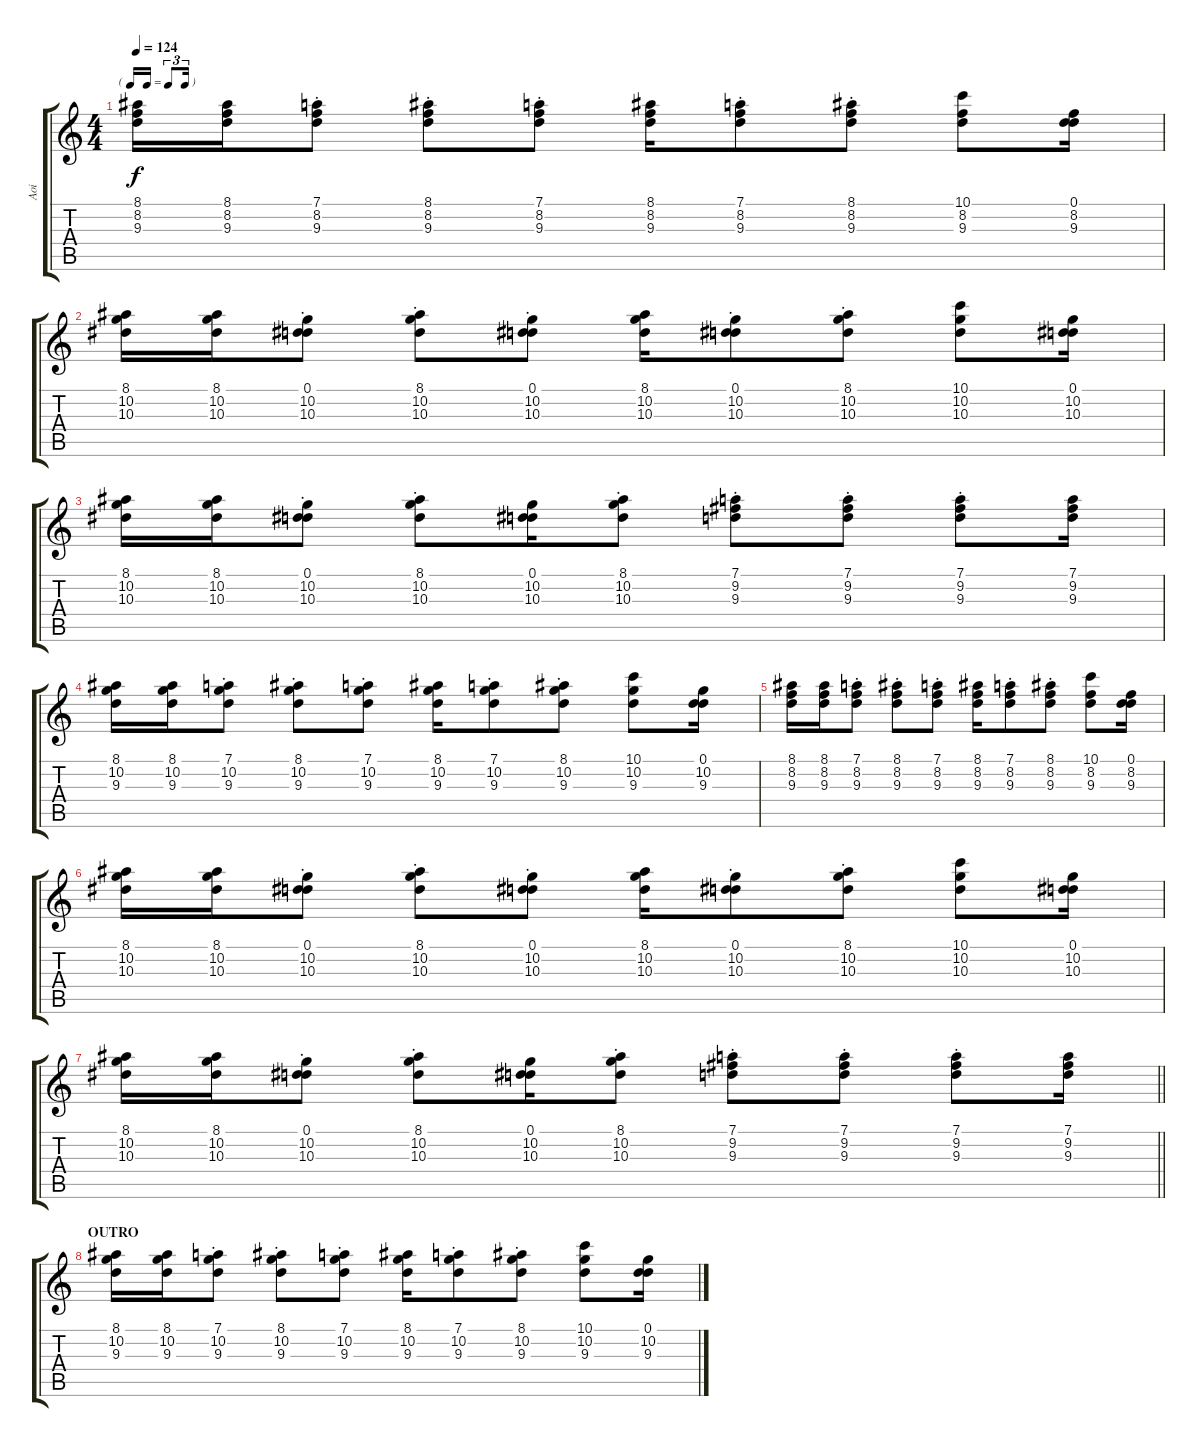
\track ("Aoi" "Aoi") {instrument overdrivenguitar}
\staff {score tabs}
\tuning (D4 A3 F3 C3 G2 D2) {hide}
\ts (4 4)
\tf triplet16th
\tempo 124
\clef g2
\ks c
(8.1 8.2 9.3).16{dy f} (8.1 8.2 9.3).16 (7.1{st} 8.2{st} 9.3{st}).8 (8.1{st} 8.2{st} 9.3{st}).8 (7.1{st} 8.2{st} 9.3{st}).8 (8.1 8.2 9.3).16 (7.1{st} 8.2{st} 9.3{st}).8 (8.1{st} 8.2{st} 9.3{st}).8 (10.1 8.2 9.3).8 (0.1 8.2 9.3).16 |
(8.1 10.2 10.3).16 (8.1 10.2 10.3).16 (0.1{st} 10.2{st} 10.3{st}).8 (8.1{st} 10.2{st} 10.3{st}).8 (0.1{st} 10.2{st} 10.3{st}).8 (8.1 10.2 10.3).16 (0.1{st} 10.2{st} 10.3{st}).8 (8.1{st} 10.2{st} 10.3{st}).8 (10.1 10.2 10.3).8 (0.1 10.2 10.3).16 |
(8.1 10.2 10.3).16 (8.1 10.2 10.3).16 (0.1{st} 10.2{st} 10.3{st}).8 (8.1{st} 10.2{st} 10.3{st}).8 (0.1 10.2 10.3).16 (8.1{st} 10.2{st} 10.3{st}).8 (7.1{st} 9.2{st} 9.3{st}).8 (7.1{st} 9.2{st} 9.3{st}).8 (7.1{st} 9.2{st} 9.3{st}).8 (7.1 9.2 9.3).16 |
(8.1 10.2 9.3).16 (8.1 10.2 9.3).16 (7.1{st} 10.2{st} 9.3{st}).8 (8.1{st} 10.2{st} 9.3{st}).8 (7.1{st} 10.2{st} 9.3{st}).8 (8.1 10.2 9.3).16 (7.1{st} 10.2{st} 9.3{st}).8 (8.1{st} 10.2{st} 9.3{st}).8 (10.1 10.2 9.3).8 (0.1 10.2 9.3).16 |
(8.1 8.2 9.3).16 (8.1 8.2 9.3).16 (7.1{st} 8.2{st} 9.3{st}).8 (8.1{st} 8.2{st} 9.3{st}).8 (7.1{st} 8.2{st} 9.3{st}).8 (8.1 8.2 9.3).16 (7.1{st} 8.2{st} 9.3{st}).8 (8.1{st} 8.2{st} 9.3{st}).8 (10.1 8.2 9.3).8 (0.1 8.2 9.3).16 |
(8.1 10.2 10.3).16 (8.1 10.2 10.3).16 (0.1{st} 10.2{st} 10.3{st}).8 (8.1{st} 10.2{st} 10.3{st}).8 (0.1{st} 10.2{st} 10.3{st}).8 (8.1 10.2 10.3).16 (0.1{st} 10.2{st} 10.3{st}).8 (8.1{st} 10.2{st} 10.3{st}).8 (10.1 10.2 10.3).8 (0.1 10.2 10.3).16 |
\barLineRight lightlight
(8.1 10.2 10.3).16 (8.1 10.2 10.3).16 (0.1{st} 10.2{st} 10.3{st}).8 (8.1{st} 10.2{st} 10.3{st}).8 (0.1 10.2 10.3).16 (8.1{st} 10.2{st} 10.3{st}).8 (7.1{st} 9.2{st} 9.3{st}).8 (7.1{st} 9.2{st} 9.3{st}).8 (7.1{st} 9.2{st} 9.3{st}).8 (7.1 9.2 9.3).16 |
\section ("" "OUTRO")
(8.1 10.2 9.3).16{volume 14 balance 0} (8.1 10.2 9.3).16 (7.1{st} 10.2{st} 9.3{st}).8 (8.1{st} 10.2{st} 9.3{st}).8 (7.1{st} 10.2{st} 9.3{st}).8 (8.1 10.2 9.3).16 (7.1{st} 10.2{st} 9.3{st}).8 (8.1{st} 10.2{st} 9.3{st}).8 (10.1 10.2 9.3).8 (0.1 10.2 9.3).16
